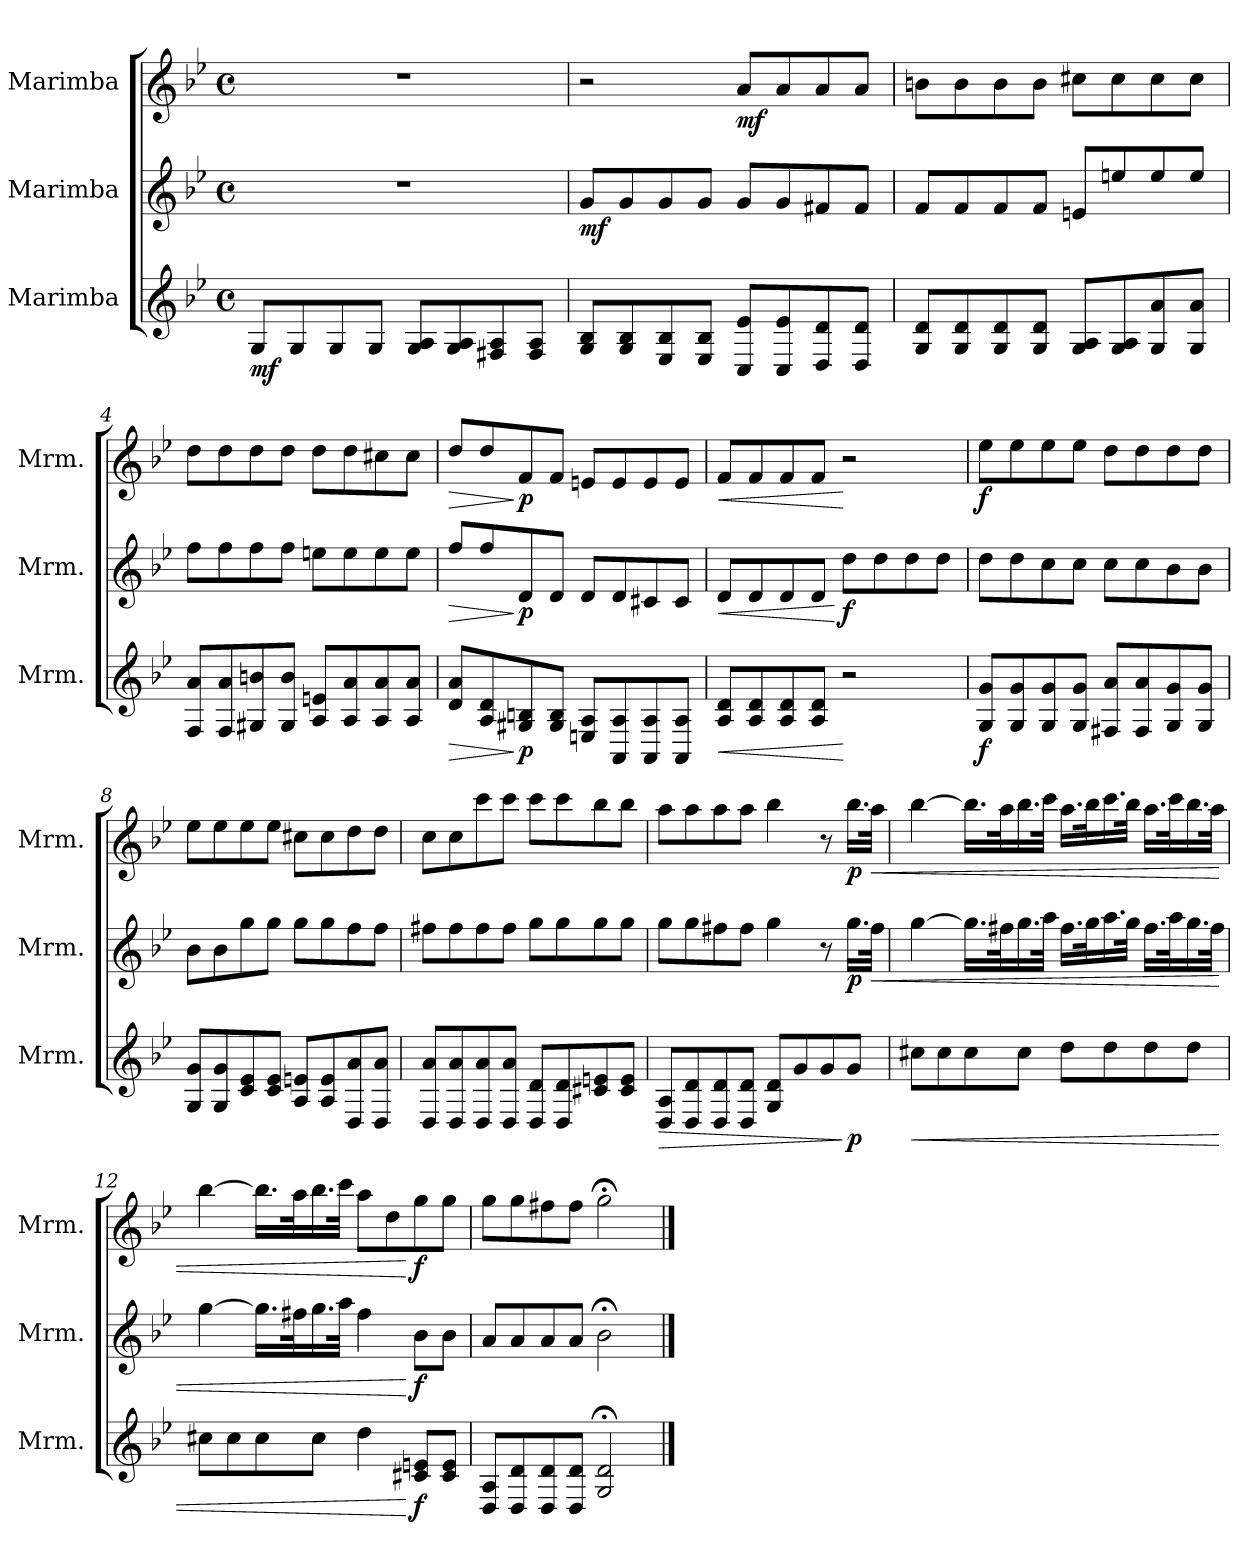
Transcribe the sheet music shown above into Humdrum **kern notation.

**kern	**dynam	**kern	**dynam	**kern	**dynam
*part3	*part3	*part2	*part2	*part1	*part1
*staff3	*staff3	*staff2	*staff2	*staff1	*staff1
*I"Marimba	*	*I"Marimba	*	*I"Marimba	*
*I'Mrm.	*	*I'Mrm.	*	*I'Mrm.	*
*clefG2	*	*clefG2	*	*clefG2	*
*k[b-e-]	*	*k[b-e-]	*	*k[b-e-]	*
*M4/4	*	*M4/4	*	*M4/4	*
*met(c)	*	*met(c)	*	*met(c)	*
*MM40	*	*MM40	*	*MM40	*
=1	=1	=1	=1	=1	=1
!	!LO:DY:b	!	!	!	!
8G/L	mf	1r	.	1r	.
8G/	.	.	.	.	.
8G/	.	.	.	.	.
8G/J	.	.	.	.	.
8G/ 8A/L	.	.	.	.	.
8G/ 8A/	.	.	.	.	.
8F#X/ 8A/	.	.	.	.	.
8F#/ 8A/J	.	.	.	.	.
=2	=2	=2	=2	=2	=2
!	!	!	!LO:DY:b	!	!
8G/ 8B-/L	.	8g/L	mf	2r	.
8G/ 8B-/	.	8g/	.	.	.
8E-/ 8B-/	.	8g/	.	.	.
8E-/ 8B-/J	.	8g/J	.	.	.
!	!	!	!	!	!LO:DY:b
8C/ 8e-/L	.	8g/L	.	8a/L	mf
8C/ 8e-/	.	8g/	.	8a/	.
8D/ 8d/	.	8f#X/	.	8a/	.
8D/ 8d/J	.	8f#/J	.	8a/J	.
=3	=3	=3	=3	=3	=3
8G/ 8d/L	.	8f/L	.	8bn\L	.
8G/ 8d/	.	8f/	.	8b\	.
8G/ 8d/	.	8f/	.	8b\	.
8G/ 8d/J	.	8f/J	.	8b\J	.
8G/ 8A/L	.	8en/L	.	8cc#X\L	.
8G/ 8A/	.	8een/	.	8cc#\	.
8G/ 8a/	.	8ee/	.	8cc#\	.
8G/ 8a/J	.	8ee/J	.	8cc#\J	.
!!LO:LB:g=z
=4	=4	=4	=4	=4	=4
8F/ 8a/L	.	8ff\L	.	8dd\L	.
8F/ 8a/	.	8ff\	.	8dd\	.
8G#X/ 8bn/	.	8ff\	.	8dd\	.
8G#/ 8b/J	.	8ff\J	.	8dd\J	.
8A/ 8en/L	.	8een\L	.	8dd\L	.
8A/ 8a/	.	8ee\	.	8dd\	.
8A/ 8a/	.	8ee\	.	8cc#X\	.
8A/ 8a/J	.	8ee\J	.	8cc#\J	.
=5	=5	=5	=5	=5	=5
!	!LO:HP:b	!	!LO:HP:b	!	!LO:HP:b
8d/ 8a/L	>	8ff/L	>	8dd/L	>
8A/ 8d/	.	8ff/	.	8dd/	.
!	!LO:DY:n=1:b	!	!LO:DY:n=1:b	!	!LO:DY:n=1:b
8G#X/ 8Bn/	] p	8d/	] p	8f/	] p
8G#/ 8B/J	.	8d/J	.	8f/J	.
8En/ 8A/L	.	8d/L	.	8en/L	.
8AA/ 8A/	.	8d/	.	8e/	.
8AA/ 8A/	.	8c#X/	.	8e/	.
8AA/ 8A/J	.	8c#/J	.	8e/J	.
!!LO:LB:g=z
=6	=6	=6	=6	=6	=6
!	!LO:HP:b	!	!LO:HP:b	!	!LO:HP:b
8A/ 8d/L	<	8d/L	<	8f/L	<
8A/ 8d/	.	8d/	.	8f/	.
8A/ 8d/	.	8d/	.	8f/	.
8A/ 8d/J	.	8d/J	.	8f/J	.
!	!	!	!LO:DY:n=1:b	!	!
2r	[	8dd\L	[ f	2r	[
.	.	8dd\	.	.	.
.	.	8dd\	.	.	.
.	.	8dd\J	.	.	.
=7	=7	=7	=7	=7	=7
!	!LO:DY:b	!	!	!	!LO:DY:b
8G/ 8g/L	f	8dd\L	.	8ee-\L	f
8G/ 8g/	.	8dd\	.	8ee-\	.
8G/ 8g/	.	8cc\	.	8ee-\	.
8G/ 8g/J	.	8cc\J	.	8ee-\J	.
8F#X/ 8a/L	.	8cc\L	.	8dd\L	.
8F#/ 8a/	.	8cc\	.	8dd\	.
8G/ 8g/	.	8b-\	.	8dd\	.
8G/ 8g/J	.	8b-\J	.	8dd\J	.
=8	=8	=8	=8	=8	=8
8G/ 8g/L	.	8b-\L	.	8ee-\L	.
8G/ 8g/	.	8b-\	.	8ee-\	.
8c/ 8e-/	.	8gg\	.	8ee-\	.
8c/ 8e-/J	.	8gg\J	.	8ee-\J	.
8A/ 8en/L	.	8gg\L	.	8cc#X\L	.
8A/ 8e/	.	8gg\	.	8cc#\	.
8D/ 8a/	.	8ff\	.	8dd\	.
8D/ 8a/J	.	8ff\J	.	8dd\J	.
=9	=9	=9	=9	=9	=9
8D/ 8a/L	.	8ff#X\L	.	8cc\L	.
8D/ 8a/	.	8ff#\	.	8cc\	.
8D/ 8a/	.	8ff#\	.	8ccc\	.
8D/ 8a/J	.	8ff#\J	.	8ccc\J	.
8D/ 8d/L	.	8gg\L	.	8ccc\L	.
8D/ 8d/	.	8gg\	.	8ccc\	.
8c#X/ 8en/	.	8gg\	.	8bb-\	.
8c#/ 8e/J	.	8gg\J	.	8bb-\J	.
!!LO:PB:g=z
=10	=10	=10	=10	=10	=10
!	!LO:HP:b	!	!	!	!
8D/ 8A/L	>	8gg\L	.	8aa\L	.
8D/ 8d/	.	8gg\	.	8aa\	.
8D/ 8d/	.	8ff#X\	.	8aa\	.
8D/ 8d/J	.	8ff#\J	.	8aa\J	.
8G/ 8d/L	.	4gg\	.	4bb-\	.
8g/	.	.	.	.	.
8g/	.	8r	.	8r	.
!	!LO:DY:n=1:b	!	!LO:DY:b	!	!LO:DY:b
8g/J	] p	16.gg\LL	p	16.bb-\LL	p
!	!	!	!LO:HP:b	!	!LO:HP:b
.	.	32ff#\JJk	<	32aa\JJk	<
=11	=11	=11	=11	=11	=11
!	!LO:HP:b	!	!	!	!
8cc#X\L	<	[4gg\	.	[4bb-\	.
8cc#\	.	.	.	.	.
8cc#\	.	16.gg\LL]	.	16.bb-\LL]	.
.	.	32ff#X\K	.	32aa\K	.
8cc#\J	.	16.gg\	.	16.bb-\	.
.	.	32aa\JJk	.	32ccc\JJk	.
8dd\L	.	16.ff#\LL	.	16.aa\LL	.
.	.	32gg\K	.	32bb-\K	.
8dd\	.	16.aa\	.	16.ccc\	.
.	.	32gg\JJk	.	32bb-\JJk	.
8dd\	.	16.ff#\LL	.	16.aa\LL	.
.	.	32aa\K	.	32ccc\K	.
8dd\J	.	16.gg\	.	16.bb-\	.
.	.	32ff#\JJk	.	32aa\JJk	.
=12	=12	=12	=12	=12	=12
8cc#X\L	.	[4gg\	.	[4bb-\	.
8cc#\	.	.	.	.	.
8cc#\	.	16.gg\LL]	.	16.bb-\LL]	.
.	.	32ff#X\K	.	32aa\K	.
8cc#\J	.	16.gg\	.	16.bb-\	.
.	.	32aa\JJk	.	32ccc\JJk	.
4dd\	.	4ff#\	.	8aa\L	.
.	.	.	.	8dd\	.
!	!LO:DY:n=1:b	!	!LO:DY:n=1:b	!	!LO:DY:n=1:b
8c#X/ 8en/L	[ f	8b-\L	[ f	8gg\	[ f
8c#/ 8e/J	.	8b-\J	.	8gg\J	.
!!LO:LB:g=z
=13	=13	=13	=13	=13	=13
8D/ 8A/L	.	8a/L	.	8gg\L	.
8D/ 8d/	.	8a/	.	8gg\	.
8D/ 8d/	.	8a/	.	8ff#X\	.
8D/ 8d/J	.	8a/J	.	8ff#\J	.
2G/;< 2d/;<	.	2b-;<\	.	2gg;<\	.
==	==	==	==	==	==
*-	*-	*-	*-	*-	*-
